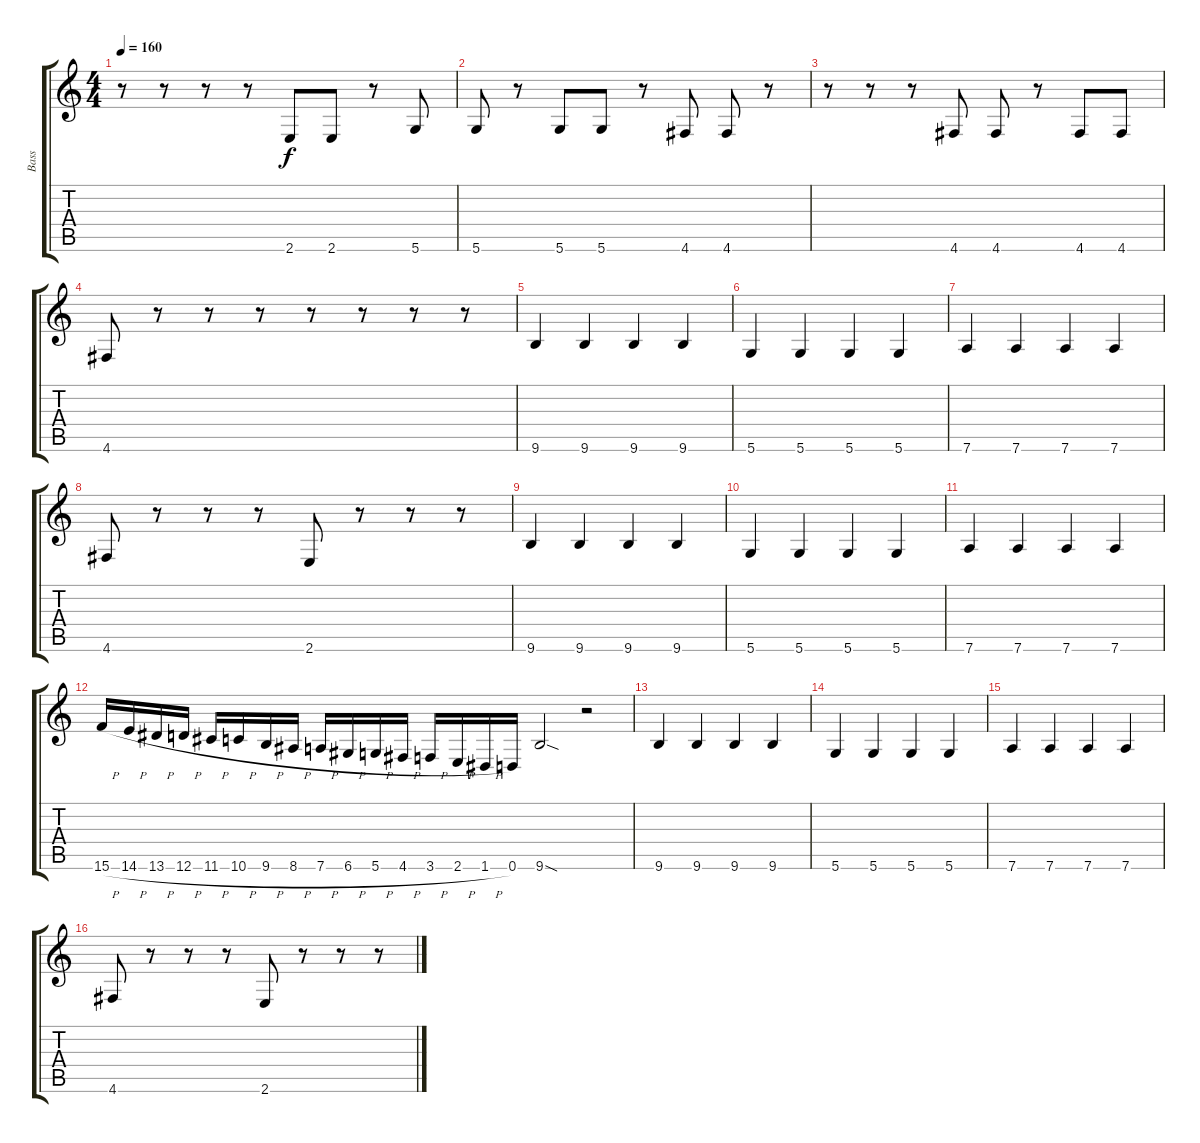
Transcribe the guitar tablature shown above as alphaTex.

\track ("Bass" "Bass") {instrument electricbassfinger}
\staff {score tabs}
\tuning (E4 B3 G3 D3 A2 D2) {hide}
\ts (4 4)
\tempo 160
\clef g2
\ks c
r.8{dy f} r.8 r.8 r.8 2.6.8 2.6.8 r.8 5.6.8 |
5.6.8 r.8 5.6.8 5.6.8 r.8 4.6.8 4.6.8 r.8 |
r.8 r.8 r.8 4.6.8 4.6.8 r.8 4.6.8 4.6.8 |
4.6.8 r.8 r.8 r.8 r.8 r.8 r.8 r.8 |
9.6.4 9.6.4 9.6.4 9.6.4 |
5.6.4 5.6.4 5.6.4 5.6.4 |
7.6.4 7.6.4 7.6.4 7.6.4 |
4.6.8 r.8 r.8 r.8 2.6.8 r.8 r.8 r.8 |
9.6.4 9.6.4 9.6.4 9.6.4 |
5.6.4 5.6.4 5.6.4 5.6.4 |
7.6.4 7.6.4 7.6.4 7.6.4 |
15.6{h}.16 14.6{h}.16 13.6{h}.16 12.6{h}.16 11.6{h}.16 10.6{h}.16 9.6{h}.16 8.6{h}.16 7.6{h}.16 6.6{h}.16 5.6{h}.16 4.6{h}.16 3.6{h}.16 2.6{h}.16 1.6{h}.16 0.6.16 9.6{sod}.2 r.2 |
9.6.4 9.6.4 9.6.4 9.6.4 |
5.6.4 5.6.4 5.6.4 5.6.4 |
7.6.4 7.6.4 7.6.4 7.6.4 |
4.6.8 r.8 r.8 r.8 2.6.8 r.8 r.8 r.8
